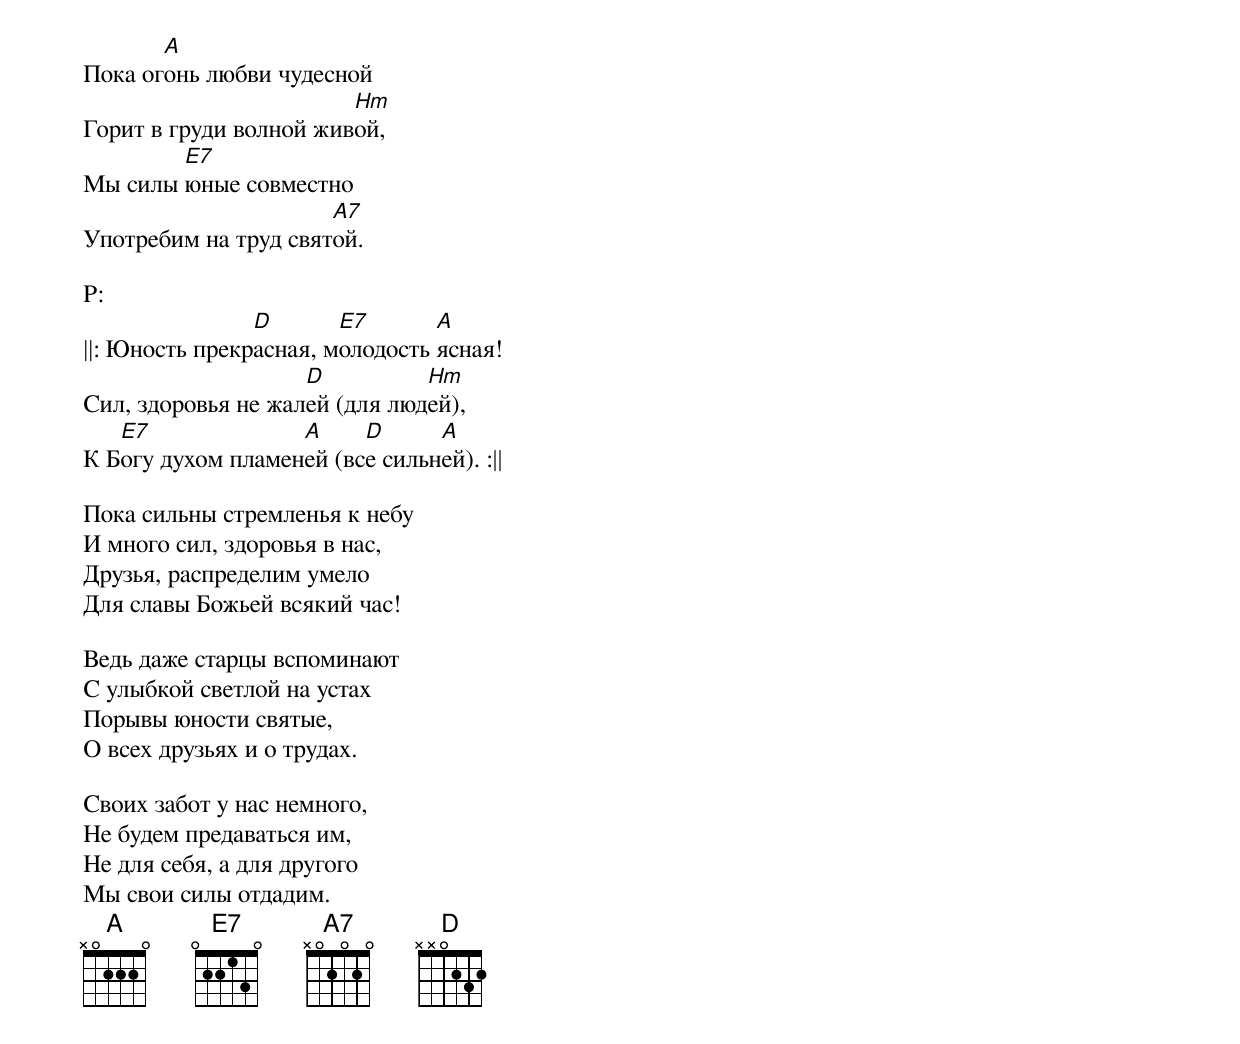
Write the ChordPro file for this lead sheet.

Пока ог[A]онь любви чудесной
Горит в груди волной жив[Hm]ой,
Мы силы [E7]юные совместно
Употребим на труд свят[A7]ой.

P:
||: Юность прекр[D]асная, м[E7]олодость [A]ясная!
Сил, здоровья не жал[D]ей (для люд[Hm]ей),
К Б[E7]огу духом пламен[A]ей (вс[D]е сильн[A]ей). :||

Пока сильны стремленья к небу
И много сил, здоровья в нас,
Друзья, распределим умело
Для славы Божьей всякий час!

Ведь даже старцы вспоминают
С улыбкой светлой на устах
Порывы юности святые,
О всех друзьях и о трудах.

Своих забот у нас немного,
Не будем предаваться им,
Не для себя, а для другого
Мы свои силы отдадим.
